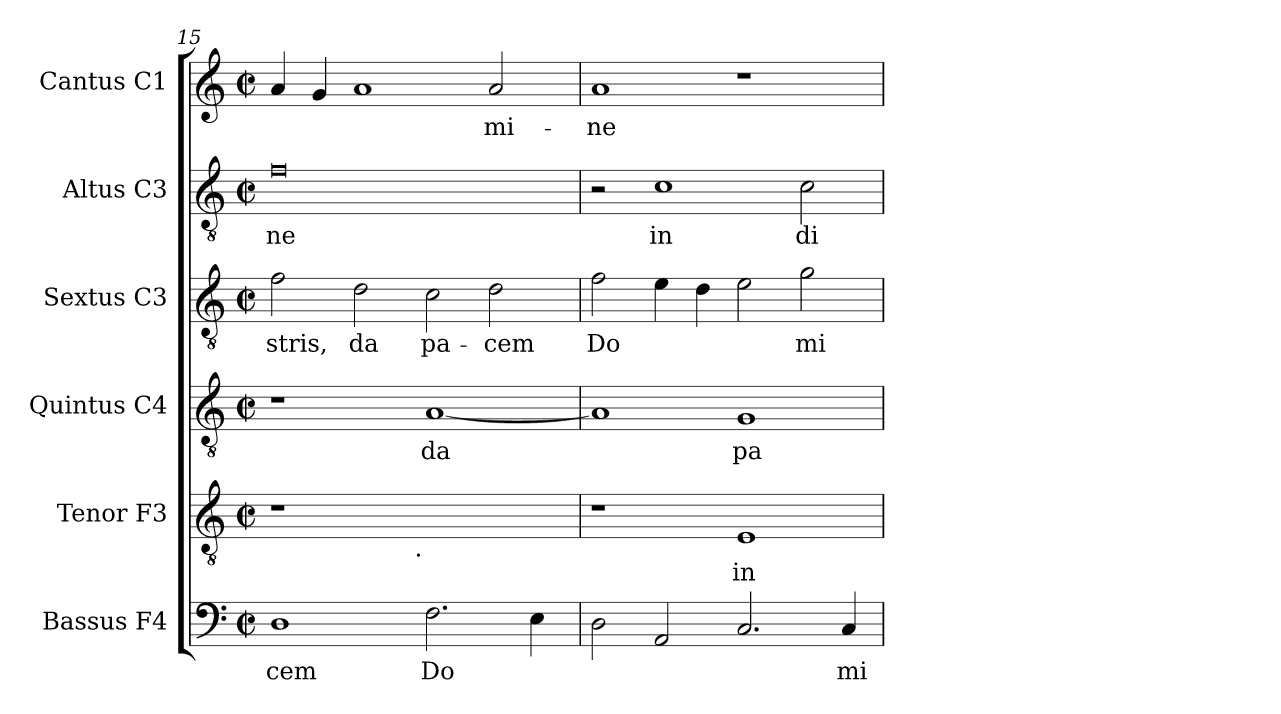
**kern	**text	**kern	**text	**kern	**text	**kern	**text	**kern	**text	**kern	**text
*part6	*part6	*part5	*part5	*part4	*part4	*part3	*part3	*part2	*part2	*part1	*part1
*staff6	*staff6	*staff5	*staff5	*staff4	*staff4	*staff3	*staff3	*staff2	*staff2	*staff1	*staff1
*I"Bassus  F4	*	*I"Tenor  F3	*	*I"Quintus  C4	*	*I"Sextus  C3	*	*I"Altus  C3	*	*I"Cantus  C1	*
*clefF4	*	*clefGv2	*	*clefGv2	*	*clefGv2	*	*clefGv2	*	*clefG2	*
*k[]	*	*k[]	*	*k[]	*	*k[]	*	*k[]	*	*k[]	*
*C:	*	*C:	*	*C:	*	*C:	*	*C:	*	*C:	*
*M2/2	*	*M2/2	*	*M2/2	*	*M2/2	*	*M2/2	*	*M2/2	*
*met(c|)	*	*met(c|)	*	*met(c|)	*	*met(c|)	*	*met(c|)	*	*met(c|)	*
=15	=15	=15	=15	=15	=15	=15	=15	=15	=15	=15	=15
!	!LO:LY:b:cj	!	!	!	!	!	!LO:LY:b:cj	!	!LO:LY:b:cj	!	!LO:LY:b:cj
*	*	*^	*	*	*	*	*	*	*	*	*
1D	-cem	1r	2ryy	.	1r	.	2f\	-stris,	0f	-ne	4a/	--
!	!	!	!	!	!	!	!	!	!	!	!	!LO:LY:b:cj
.	.	.	.	.	.	.	.	.	.	.	4g/	--
!	!	!	!	!	!	!	!	!LO:LY:b:cj	!	!	!	!LO:LY:b:cj
.	.	.	4...ryy	.	.	.	2d\	da	.	.	1a	--
!	!	!	!LO:TX:b:t=.	!	!	!	!	!	!	!	!	!
.	.	.	1ryy	.	.	.	.	.	.	.	.	.
!	!LO:LY:b:cj	!	!	!	!	!LO:LY:b:cj	!	!LO:LY:b:cj	!	!	!	!
2.F\	Do-	1ryy	.	.	[<1A	da	2c\	pa-	.	.	.	.
!	!	!	!	!	!	!	!	!LO:LY:b:cj	!	!	!	!LO:LY:b:cj
.	.	.	.	.	.	.	2d\	-cem	.	.	2a/	-mi-
!	!LO:LY:b:cj	!	!	!	!	!	!	!	!	!	!	!
4E\	--	.	.	.	.	.	.	.	.	.	.	.
.	.	.	32ryy	.	.	.	.	.	.	.	.	.
=16	=16	=16	=16	=16	=16	=16	=16	=16	=16	=16	=16	=16
!	!LO:LY:b:cj	!	!	!	!	!LO:LY:b:cj	!	!LO:LY:b:cj	!	!	!	!LO:LY:b:cj
*	*	*v	*v	*	*	*	*	*	*	*	*	*
2D\	--	1r	.	1A]	.	2f\	Do-	2r	.	1a	-ne
!	!LO:LY:b:cj	!	!	!	!	!	!LO:LY:b:cj	!	!LO:LY:b:cj	!	!
2AA/	--	.	.	.	.	4e\	--	1c	in	.	.
!	!	!	!	!	!	!	!LO:LY:b:cj	!	!	!	!
.	.	.	.	.	.	4d\	--	.	.	.	.
!	!LO:LY:b:cj	!	!LO:LY:b:cj	!	!LO:LY:b:cj	!	!LO:LY:b:cj	!	!	!	!
2.C/	--	1E	in	1G	pa-	2e\	--	.	.	1r	.
!	!	!	!	!	!	!	!LO:LY:b:cj	!	!LO:LY:b:cj	!	!
.	.	.	.	.	.	2g\	-mi-	2c\	di-	.	.
!	!LO:LY:b:cj	!	!	!	!	!	!	!	!	!	!
4C/	-mi-	.	.	.	.	.	.	.	.	.	.
=	=	=	=	=	=	=	=	=	=	=	=
*-	*-	*-	*-	*-	*-	*-	*-	*-	*-	*-	*-
